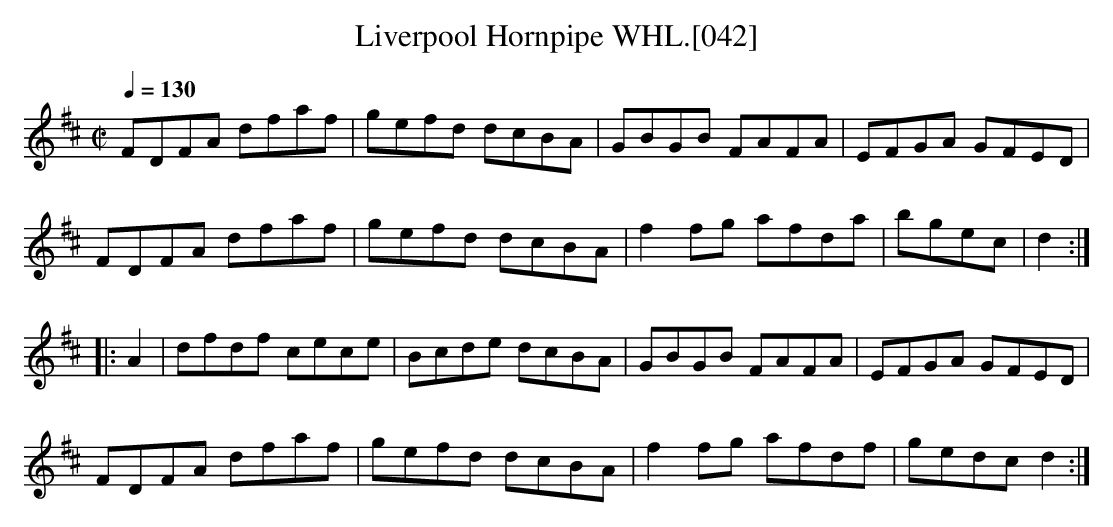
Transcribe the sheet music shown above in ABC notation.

X:1
T:Liverpool Hornpipe WHL.[042]
M:C|
L:1/8
Q:1/4=130
K:D
FDFA dfaf|gefd dcBA|GBGB FAFA|EFGA GFED|
FDFA dfaf|gefd dcBA|f2fg afda|bgec|d2:|
|:A2|dfdf cece|Bcde dcBA|GBGB FAFA|EFGA GFED|
FDFA dfaf|gefd dcBA|f2fg afdf|gedc d2:|
